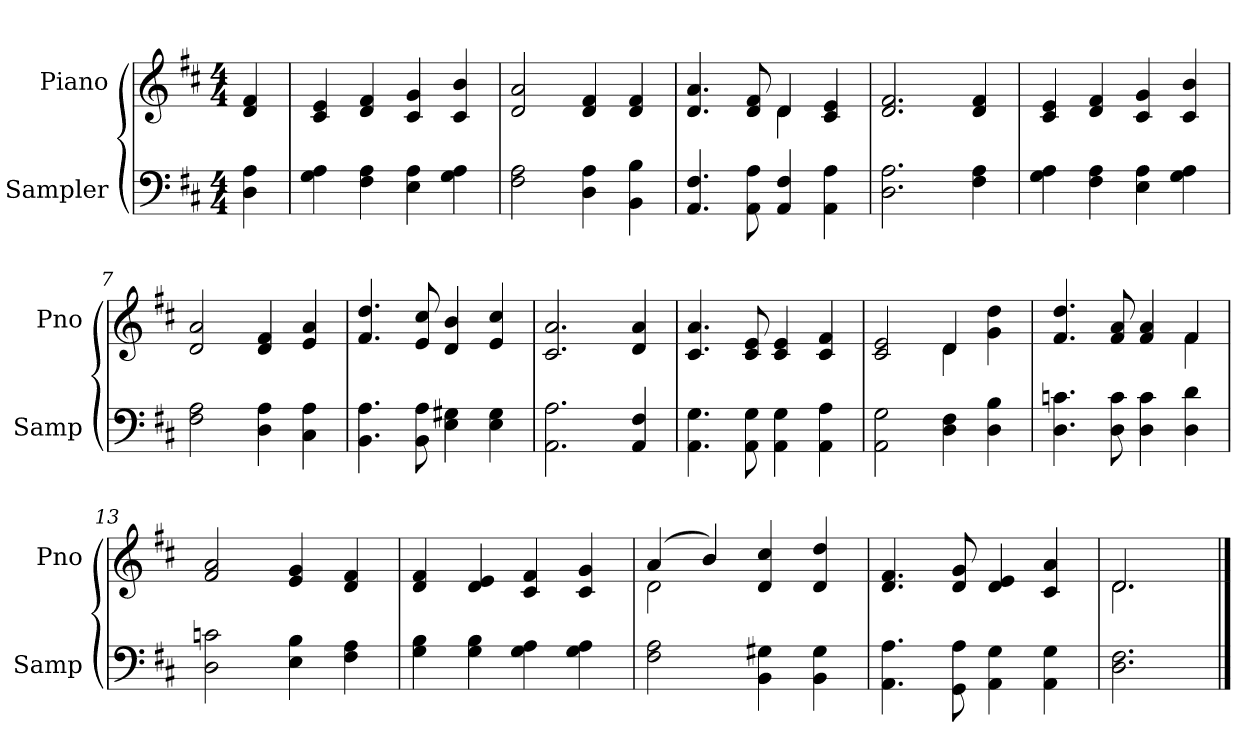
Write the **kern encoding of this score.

**kern	**kern
*part2	*part1
*staff2	*staff1
*I"Sampler	*I"Piano
*I'Samp	*I'Pno
*clefF4	*clefG2
*k[f#c#]	*k[f#c#]
*D:	*D:
*M4/4	*M4/4
=1	=1
4D 4A	4d 4f#
=2	=2
4G 4A	4c# 4e
4F# 4A	4d 4f#
4E 4A	4c# 4g
4G 4A	4c# 4b
=3	=3
2F# 2A	2d 2a
4D 4A	4d 4f#
4BB 4B	4d 4f#
=4	=4
*	*^
4.AA 4.F#	4.d 4.a	2ryy
8AA 8A	8d 8f#	.
4AA 4F#	4d/	4d
4AA 4A	4c# 4e	4ryy
*	*v	*v
=5	=5
2.D 2.A	2.d 2.f#
4F# 4A	4d 4f#
=6	=6
4G 4A	4c# 4e
4F# 4A	4d 4f#
4E 4A	4c# 4g
4G 4A	4c# 4b
=7	=7
2F# 2A	2d 2a
4D 4A	4d 4f#
4C# 4A	4e 4a
=8	=8
4.BB 4.A	4.f# 4.dd
8BB 8A	8e 8cc#
4E 4G#X	4d 4b
4E 4G#	4e 4cc#
=9	=9
2.AA 2.A	2.c# 2.a
4AA 4F#	4d 4a
=10	=10
4.AA 4.G	4.c# 4.a
8AA 8G	8c# 8e
4AA 4G	4c# 4e
4AA 4A	4c# 4f#
=11	=11
*	*^
2AA 2G	2c# 2e	2ryy
4D 4F#	4d/	4d
4D 4B	4g 4dd	4ryy
=12	=12	=12
4.D 4.cn	4.f# 4.dd	2.ryy
8D 8c	8f# 8a	.
4D 4c	4f# 4a	.
4D 4d	4f#/	4f#
*	*v	*v
=13	=13
2D 2cn	2f# 2a
4E 4B	4e 4g
4F# 4A	4d 4f#
=14	=14
4G 4B	4d 4f#
4G 4B	4d 4e
4G 4A	4c# 4f#
4G 4A	4c# 4g
=15	=15
*	*^
2F# 2A	(4a/	2d
.	4b/)	.
4BB 4G#X	4d 4cc#	2ryy
4BB 4G#	4d 4dd	.
*	*v	*v
=16	=16
4.AA 4.A	4.d 4.f#
8GG 8A	8d 8g
4AA 4G	4d 4e
4AA 4G	4c# 4a
=17	=17
*	*^
2.D 2.F#	2.d/	2.d
*	*v	*v
==	==
*-	*-
